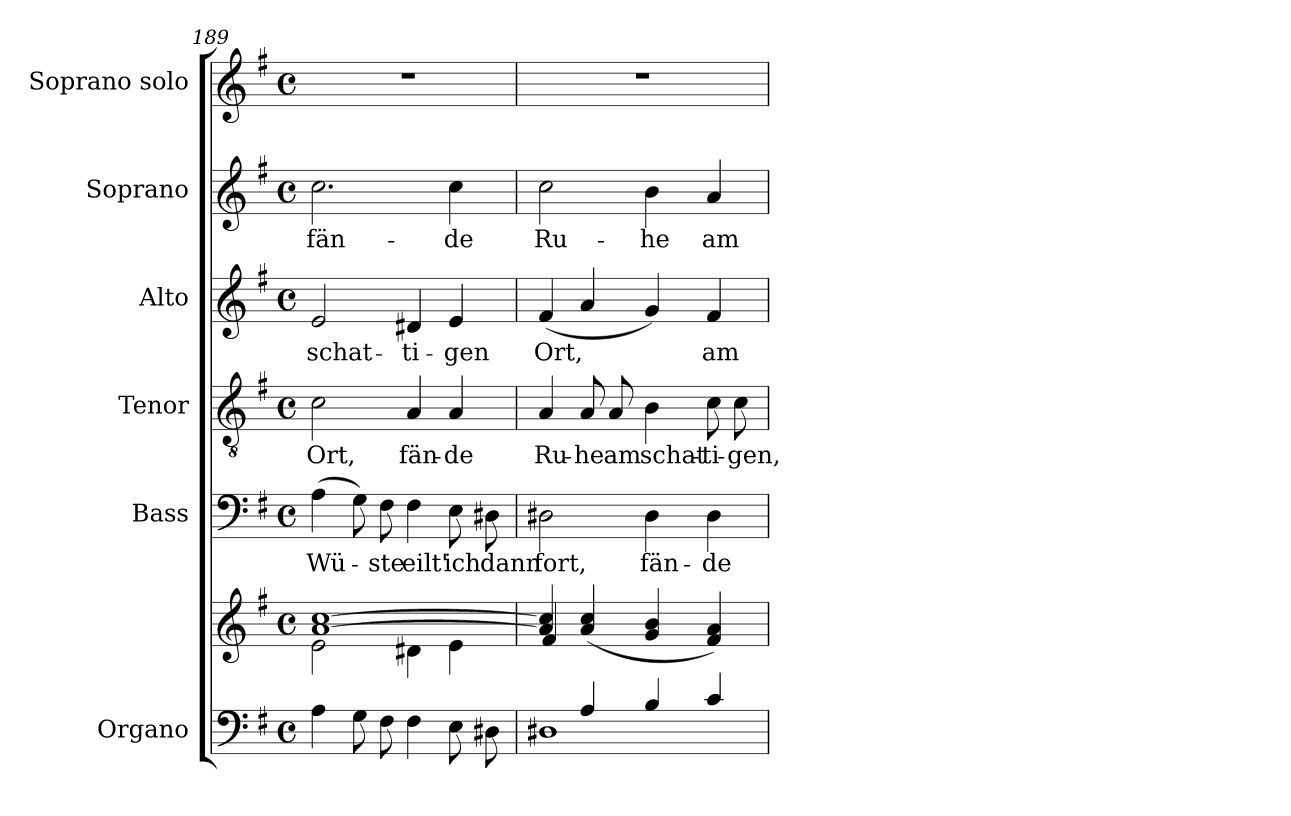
**kern	**kern	**kern	**text	**kern	**text	**kern	**text	**kern	**text	**kern
*part6	*part6	*part5	*part5	*part4	*part4	*part3	*part3	*part2	*part2	*part1
*staff7	*staff6	*staff5	*staff5	*staff4	*staff4	*staff3	*staff3	*staff2	*staff2	*staff1
*I"Organo	*	*I"Bass	*	*I"Tenor	*	*I"Alto	*	*I"Soprano	*	*I"Soprano solo
*I'Org.	*	*I'B.	*	*I'T.	*	*I'A.	*	*I'S.	*	*I'S.s
*clefF4	*clefG2	*clefF4	*	*clefGv2	*	*clefG2	*	*clefG2	*	*clefG2
*k[f#]	*k[f#]	*k[f#]	*	*k[f#]	*	*k[f#]	*	*k[f#]	*	*k[f#]
*M4/4	*M4/4	*M4/4	*	*M4/4	*	*M4/4	*	*M4/4	*	*M4/4
*met(c)	*met(c)	*met(c)	*	*met(c)	*	*met(c)	*	*met(c)	*	*met(c)
=189	=189	=189	=189	=189	=189	=189	=189	=189	=189	=189
*	*^	*	*	*	*	*	*	*	*	*
!	!	!	!	!LO:LY:b	!	!LO:LY:b	!	!LO:LY:b	!	!LO:LY:b	!
4A\	[1a [1cc	2e\	(>4A\	Wü-	2c\	Ort,	2e/	schat-	2.cc\	fän-	1r
8G\	.	.	8G\)	.	.	.	.	.	.	.	.
!	!	!	!	!LO:LY:b	!	!	!	!	!	!	!
8F#\	.	.	8F#\	-ste	.	.	.	.	.	.	.
!	!	!	!	!LO:LY:b	!	!LO:LY:b	!	!LO:LY:b	!	!	!
4F#\	.	4d#X\	4F#\	eilt'	4A/	fän-	4d#X/	-ti-	.	.	.
!	!	!	!	!LO:LY:b	!	!LO:LY:b	!	!LO:LY:b	!	!LO:LY:b	!
8E\	.	4e\	8E\	ich	4A/	-de	4e/	-gen	4cc\	-de	.
!	!	!	!	!LO:LY:b	!	!	!	!	!	!	!
8D#X\	.	.	8D#X\	dann	.	.	.	.	.	.	.
=190	=190	=190	=190	=190	=190	=190	=190	=190	=190	=190	=190
*^	*	*	*	*	*	*	*	*	*	*	*
!	!	!	!	!	!LO:LY:b	!	!LO:LY:b	!	!LO:LY:b	!	!LO:LY:b	!
4ryy	1D#X	4a/] 4cc/]	4f#/	2D#X\	fort,	4A/	Ru-	(<4f#/	Ort,	2cc\	Ru-	1r
!	!	!	!	!	!	!	!LO:LY:b	!	!	!	!	!
4A/	.	(>4a/ 4cc/	2.ryy	.	.	8A/	-he	4a/	.	.	.	.
!	!	!	!	!	!	!	!LO:LY:b	!	!	!	!	!
.	.	.	.	.	.	8A/	am	.	.	.	.	.
!	!	!	!	!	!LO:LY:b	!	!LO:LY:b	!	!	!	!LO:LY:b	!
4B/	.	4g/ 4b/	.	4D#\	fän-	4B\	schat-	4g/)	.	4b\	-he	.
!	!	!	!	!	!LO:LY:b	!	!LO:LY:b	!	!LO:LY:b	!	!LO:LY:b	!
4c/	.	4f#/ 4a/)	.	4D#\	-de	8c\	-ti-	4f#/	am	4a/	am	.
!	!	!	!	!	!	!	!LO:LY:b	!	!	!	!	!
.	.	.	.	.	.	8c\	-gen,	.	.	.	.	.
*v	*v	*	*	*	*	*	*	*	*	*	*	*
*	*v	*v	*	*	*	*	*	*	*	*	*
=	=	=	=	=	=	=	=	=	=	=
*-	*-	*-	*-	*-	*-	*-	*-	*-	*-	*-
